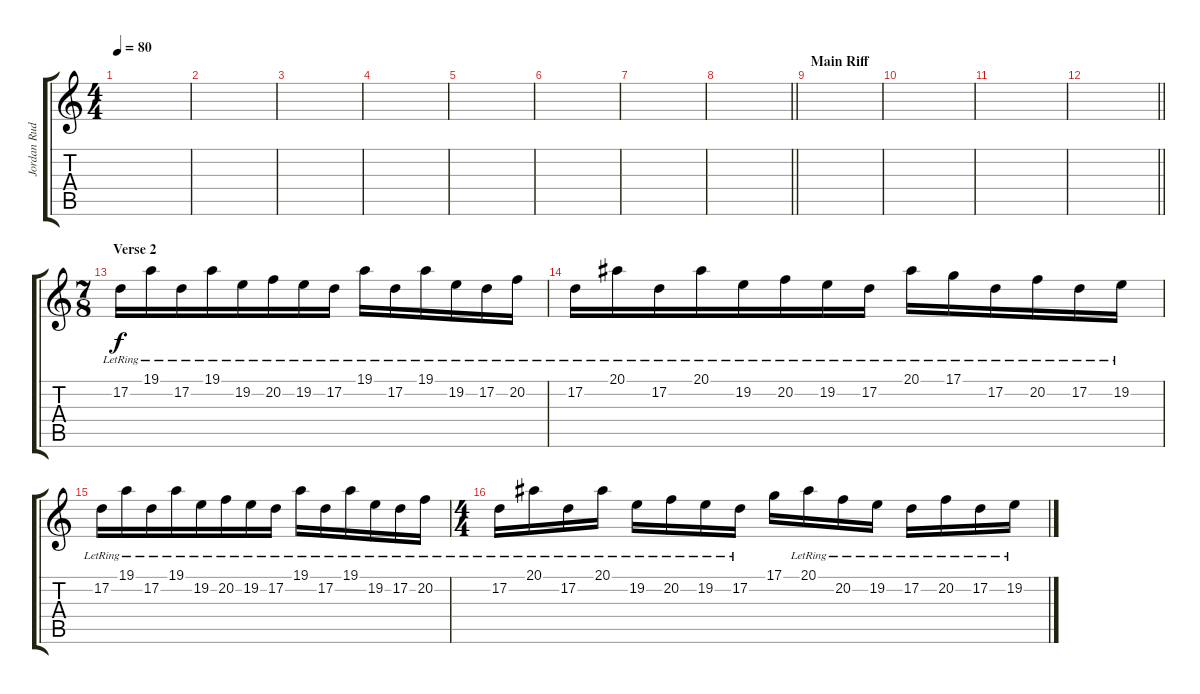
\track ("Jordan Rudess Piano" "Jordan Rud") {instrument brightacousticpiano}
\staff {score tabs}
\tuning (D4 A3 F3 C3 G2 D2) {hide}
\ts (4 4)
\tempo 80
\clef g2
\ks c
|
|
|
|
|
|
|
\barLineRight lightlight
|
\section ("" "Main Riff")
|
|
|
\barLineRight lightlight
|
\ts (7 8)
\section ("" "Verse 2")
17.2{lr}.16 19.1{lr}.16 17.2{lr}.16 19.1{lr}.16 19.2{lr}.16 20.2{lr}.16 19.2{lr}.16 17.2{lr}.16 19.1{lr}.16 17.2{lr}.16 19.1{lr}.16 19.2{lr}.16 17.2{lr}.16 20.2{lr}.16 |
17.2{lr}.16 20.1{lr}.16 17.2{lr}.16 20.1{lr}.16 19.2{lr}.16 20.2{lr}.16 19.2{lr}.16 17.2{lr}.16 20.1{lr}.16 17.1{lr}.16 17.2{lr}.16 20.2{lr}.16 17.2{lr}.16 19.2{lr}.16 |
17.2{lr}.16 19.1{lr}.16 17.2{lr}.16 19.1{lr}.16 19.2{lr}.16 20.2{lr}.16 19.2{lr}.16 17.2{lr}.16 19.1{lr}.16 17.2{lr}.16 19.1{lr}.16 19.2{lr}.16 17.2{lr}.16 20.2{lr}.16 |
\ts (4 4)
17.2{lr}.16 20.1{lr}.16 17.2{lr}.16 20.1{lr}.16 19.2{lr}.16 20.2{lr}.16 19.2{lr}.16 17.2{lr}.16 17.1.16 20.1{lr}.16 20.2{lr}.16 19.2{lr}.16 17.2{lr}.16 20.2{lr}.16 17.2{lr}.16 19.2{lr}.16
